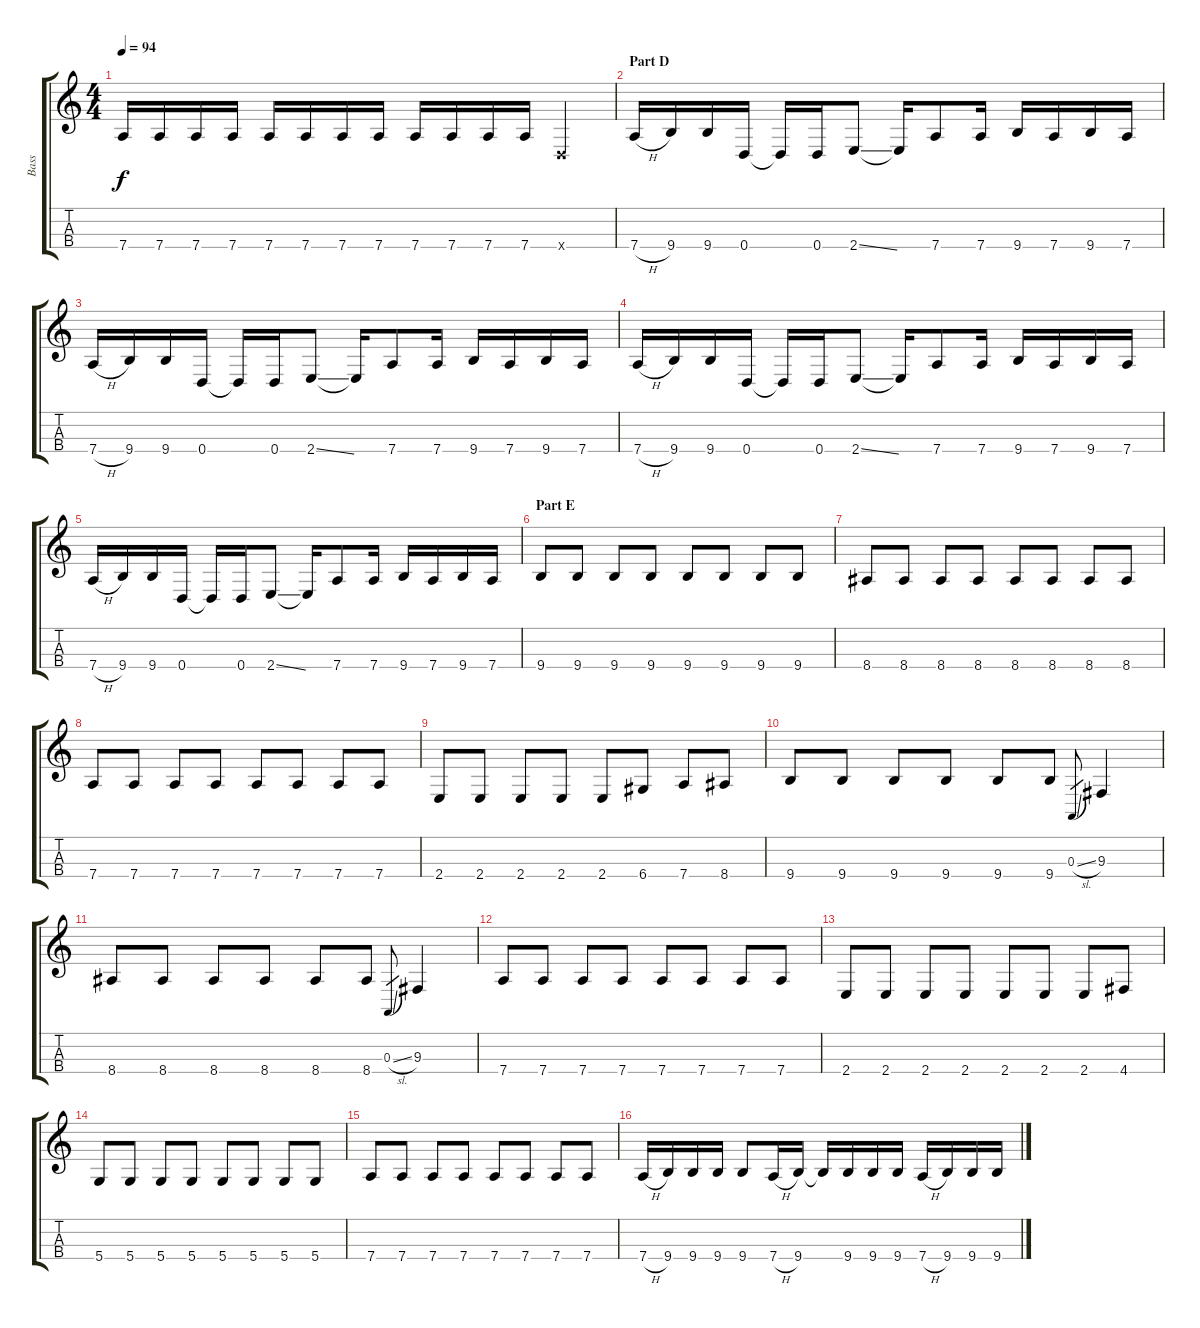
\track ("Bass" "Bass") {instrument electricbasspick}
\staff {score tabs}
\tuning (G2 D2 A1 D2) {hide}
\ts (4 4)
\tempo 94
\clef g2
\ks c
7.4.16{dy f} 7.4.16 7.4.16 7.4.16 7.4.16 7.4.16 7.4.16 7.4.16 7.4.16 7.4.16 7.4.16 7.4.16 0.4{x}.4 |
\section ("" "Part D")
7.4{h}.16 9.4.16 9.4.16 0.4.16 0.4{t}.16 0.4.16 2.4{ss}.8 2.4{t}.16 7.4.8 7.4.16 9.4.16 7.4.16 9.4.16 7.4.16 |
7.4{h}.16 9.4.16 9.4.16 0.4.16 0.4{t}.16 0.4.16 2.4{ss}.8 2.4{t}.16 7.4.8 7.4.16 9.4.16 7.4.16 9.4.16 7.4.16 |
7.4{h}.16 9.4.16 9.4.16 0.4.16 0.4{t}.16 0.4.16 2.4{ss}.8 2.4{t}.16 7.4.8 7.4.16 9.4.16 7.4.16 9.4.16 7.4.16 |
7.4{h}.16 9.4.16 9.4.16 0.4.16 0.4{t}.16 0.4.16 2.4{ss}.8 2.4{t}.16 7.4.8 7.4.16 9.4.16 7.4.16 9.4.16 7.4.16 |
\section ("" "Part E")
9.4.8 9.4.8 9.4.8 9.4.8 9.4.8 9.4.8 9.4.8 9.4.8 |
8.4.8 8.4.8 8.4.8 8.4.8 8.4.8 8.4.8 8.4.8 8.4.8 |
7.4.8 7.4.8 7.4.8 7.4.8 7.4.8 7.4.8 7.4.8 7.4.8 |
2.4.8 2.4.8 2.4.8 2.4.8 2.4.8 6.4.8 7.4.8 8.4.8 |
9.4.8 9.4.8 9.4.8 9.4.8 9.4.8 9.4.8 0.3{sl}.8{gr} 9.3.4 |
8.4.8 8.4.8 8.4.8 8.4.8 8.4.8 8.4.8 0.3{sl}.8{gr} 9.3.4 |
7.4.8 7.4.8 7.4.8 7.4.8 7.4.8 7.4.8 7.4.8 7.4.8 |
2.4.8 2.4.8 2.4.8 2.4.8 2.4.8 2.4.8 2.4.8 4.4.8 |
5.4.8 5.4.8 5.4.8 5.4.8 5.4.8 5.4.8 5.4.8 5.4.8 |
7.4.8 7.4.8 7.4.8 7.4.8 7.4.8 7.4.8 7.4.8 7.4.8 |
7.4{h}.16 9.4.16 9.4.16 9.4.16 9.4.8 7.4{h}.16 9.4.16 9.4{t}.16 9.4.16 9.4.16 9.4.16 7.4{h}.16 9.4.16 9.4.16 9.4.16
